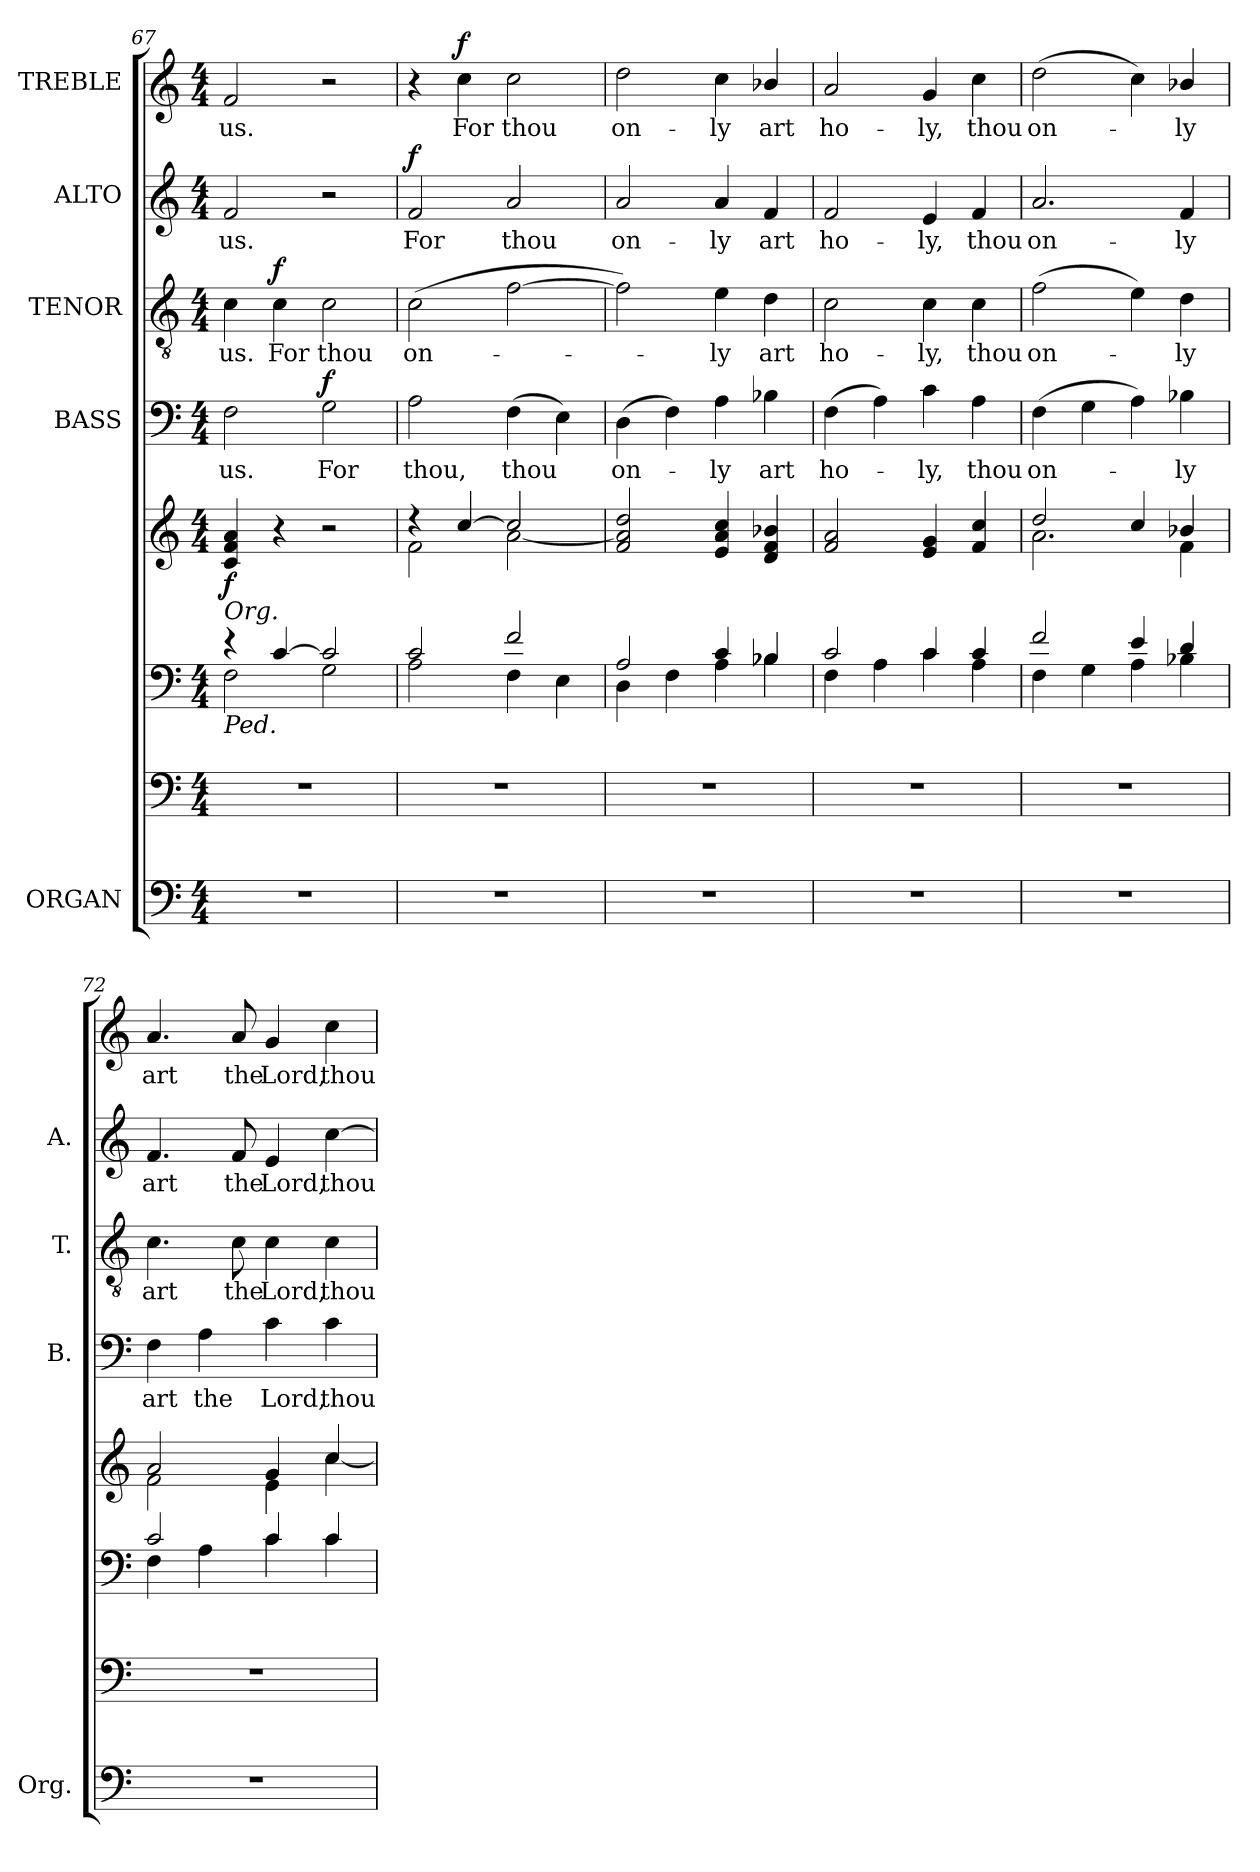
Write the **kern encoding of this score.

**kern	**kern	**kern	**kern	**dynam	**kern	**text	**dynam	**kern	**text	**dynam	**kern	**text	**dynam	**kern	**text	**dynam
*part5	*part5	*part5	*part5	*part5	*part4	*part4	*part4	*part3	*part3	*part3	*part2	*part2	*part2	*part1	*part1	*part1
*staff8	*staff7	*staff6	*staff5	*staff5/6/7/8	*staff4	*staff4	*staff4	*staff3	*staff3	*staff3	*staff2	*staff2	*staff2	*staff1	*staff1	*staff1
*I"ORGAN	*	*	*	*	*I"BASS	*	*	*I"TENOR	*	*	*I"ALTO	*	*	*I"TREBLE	*	*
*I'Org.	*	*	*	*	*I'B.	*	*	*I'T.	*	*	*I'A.	*	*	*	*	*
*clefF4	*clefF4	*clefF4	*clefG2	*	*clefF4	*	*	*clefGv2	*	*	*clefG2	*	*	*clefG2	*	*
*	*	*	*	*	*	*	*	*ITrd7c12	*	*	*	*	*	*	*	*
*k[]	*k[]	*k[]	*k[]	*	*k[]	*	*	*k[]	*	*	*k[]	*	*	*k[]	*	*
*C:	*C:	*C:	*C:	*	*C:	*	*	*C:	*	*	*C:	*	*	*C:	*	*
*M4/4	*M4/4	*M4/4	*M4/4	*	*M4/4	*	*	*M4/4	*	*	*M4/4	*	*	*M4/4	*	*
=67	=67	=67	=67	=67	=67	=67	=67	=67	=67	=67	=67	=67	=67	=67	=67	=67
*	*	*^	*	*	*	*	*	*	*	*	*	*	*	*	*	*
!	!	!	!	!	!	!	!LO:LY:b:color=#000000	!	!	!	!	!	!	!	!	!	!
!	!	!	!	!	!	!	!	!	!	!LO:LY:b:color=#000000	!	!	!	!	!	!	!
!	!	!	!	!	!	!	!	!	!	!	!	!	!LO:LY:b:color=#000000	!	!	!	!
!	!	!LO:TX:b:i:t=Ped.	!	!	!	!	!	!	!	!	!	!	!	!	!	!	!
!	!	!LO:TX:a:i:t=Org.	!	!	!	!	!	!	!	!	!	!	!	!	!	!	!
!	!	!	!	!	!	!	!	!	!	!	!	!	!	!	!	!LO:LY:b:color=#000000	!
1r	1r	4r	2Fi\	4ci/ 4fi 4ai	f	2Fi\	us.	.	4Ci\	us.	.	2fi/	us.	.	2fi/	us.	.
!	!	!	!	!	!	!	!	!	!	!LO:LY:b:color=#000000	!	!	!	!	!	!	!
.	.	[4ci/	.	4r	.	.	.	.	4Ci\	For	f	.	.	.	.	.	.
!	!	!	!	!	!	!	!LO:LY:b:color=#000000	!	!	!	!	!	!	!	!	!	!
!	!	!	!	!	!	!	!	!	!	!LO:LY:b:color=#000000	!	!	!	!	!	!	!
.	.	2ci/]	2Gi\	2r	.	2Gi\	For	f	2Ci\	thou	.	2r	.	.	2r	.	.
=68	=68	=68	=68	=68	=68	=68	=68	=68	=68	=68	=68	=68	=68	=68	=68	=68	=68
*	*	*	*	*^	*	*	*	*	*	*	*	*	*	*	*	*	*
!	!	!	!	!	!	!	!	!LO:LY:b:color=#000000	!	!	!	!	!	!	!	!	!	!
!	!	!	!	!	!	!	!	!	!	!	!LO:LY:b:color=#000000	!	!	!	!	!	!	!
!	!	!	!	!	!	!	!	!	!	!	!	!	!	!LO:LY:b:color=#000000	!	!	!	!
1r	1r	2ci/	2Ai\	4r	2fi\	.	2Ai\	thou,	.	(2Ci\	on-	.	2fi/	For	f	4r	.	.
!	!	!	!	!	!	!	!	!	!	!	!	!	!	!	!	!	!LO:LY:b:color=#000000	!
.	.	.	.	[4cci/	.	.	.	.	.	.	.	.	.	.	.	4cci\	For	f
!	!	!	!	!	!	!	!	!LO:LY:b:color=#000000	!	!	!	!	!	!	!	!	!	!
!	!	!	!	!	!	!	!	!	!	!	!	!	!	!LO:LY:b:color=#000000	!	!	!	!
!	!	!	!	!	!	!	!	!	!	!	!	!	!	!	!	!	!LO:LY:b:color=#000000	!
.	.	2fi/	4Fi\	2cci/]	[2ai\	.	(4Fi\	thou	.	[2Fi\	.	.	2ai/	thou	.	2cci\	thou	.
.	.	.	4Ei\	.	.	.	4Ei\)	.	.	.	.	.	.	.	.	.	.	.
*	*	*	*	*v	*v	*	*	*	*	*	*	*	*	*	*	*	*	*
=69	=69	=69	=69	=69	=69	=69	=69	=69	=69	=69	=69	=69	=69	=69	=69	=69	=69
!	!	!	!	!	!	!	!LO:LY:b:color=#000000	!	!	!	!	!	!	!	!	!	!
!	!	!	!	!	!	!	!	!	!	!	!	!	!LO:LY:b:color=#000000	!	!	!	!
!	!	!	!	!	!	!	!	!	!	!	!	!	!	!	!	!LO:LY:b:color=#000000	!
1r	1r	2Ai/	4Di\	2fi/ 2ai] 2ddi	.	(4Di\	on-	.	2Fi\])	.	.	2ai/	on-	.	2ddi\	on-	.
.	.	.	4Fi\	.	.	4Fi\)	.	.	.	.	.	.	.	.	.	.	.
!	!	!	!	!	!	!	!LO:LY:b:color=#000000	!	!	!	!	!	!	!	!	!	!
!	!	!	!	!	!	!	!	!	!	!LO:LY:b:color=#000000	!	!	!	!	!	!	!
!	!	!	!	!	!	!	!	!	!	!	!	!	!LO:LY:b:color=#000000	!	!	!	!
!	!	!	!	!	!	!	!	!	!	!	!	!	!	!	!	!LO:LY:b:color=#000000	!
.	.	4ci/	4Ai\	4ei/ 4ai 4cci	.	4Ai\	-ly	.	4Ei\	-ly	.	4ai/	-ly	.	4cci\	-ly	.
!	!	!	!	!	!	!	!LO:LY:b:color=#000000	!	!	!	!	!	!	!	!	!	!
!	!	!	!	!	!	!	!	!	!	!LO:LY:b:color=#000000	!	!	!	!	!	!	!
!	!	!	!	!	!	!	!	!	!	!	!	!	!LO:LY:b:color=#000000	!	!	!	!
!	!	!	!	!	!	!	!	!	!	!	!	!	!	!	!	!LO:LY:b:color=#000000	!
.	.	4B-i/	4B-i\	4di/ 4fi 4b-i	.	4B-i\	art	.	4Di\	art	.	4fi/	art	.	4b-i/	art	.
=70	=70	=70	=70	=70	=70	=70	=70	=70	=70	=70	=70	=70	=70	=70	=70	=70	=70
!	!	!	!	!	!	!	!LO:LY:b:color=#000000	!	!	!	!	!	!	!	!	!	!
!	!	!	!	!	!	!	!	!	!	!LO:LY:b:color=#000000	!	!	!	!	!	!	!
!	!	!	!	!	!	!	!	!	!	!	!	!	!LO:LY:b:color=#000000	!	!	!	!
!	!	!	!	!	!	!	!	!	!	!	!	!	!	!	!	!LO:LY:b:color=#000000	!
1r	1r	2ci/	4Fi\	2fi/ 2ai	.	(4Fi\	ho-	.	2Ci\	ho-	.	2fi/	ho-	.	2ai/	ho-	.
.	.	.	4Ai\	.	.	4Ai\)	.	.	.	.	.	.	.	.	.	.	.
!	!	!	!	!	!	!	!LO:LY:b:color=#000000	!	!	!	!	!	!	!	!	!	!
!	!	!	!	!	!	!	!	!	!	!LO:LY:b:color=#000000	!	!	!	!	!	!	!
!	!	!	!	!	!	!	!	!	!	!	!	!	!LO:LY:b:color=#000000	!	!	!	!
!	!	!	!	!	!	!	!	!	!	!	!	!	!	!	!	!LO:LY:b:color=#000000	!
.	.	4ci/	4ci\	4ei/ 4gi	.	4ci\	-ly,	.	4Ci\	-ly,	.	4ei/	-ly,	.	4gi/	-ly,	.
!	!	!	!	!	!	!	!LO:LY:b:color=#000000	!	!	!	!	!	!	!	!	!	!
!	!	!	!	!	!	!	!	!	!	!LO:LY:b:color=#000000	!	!	!	!	!	!	!
!	!	!	!	!	!	!	!	!	!	!	!	!	!LO:LY:b:color=#000000	!	!	!	!
!	!	!	!	!	!	!	!	!	!	!	!	!	!	!	!	!LO:LY:b:color=#000000	!
.	.	4ci/	4Ai\	4fi/ 4cci	.	4Ai\	thou	.	4Ci\	thou	.	4fi/	thou	.	4cci\	thou	.
!!LO:PB:g=z
=71	=71	=71	=71	=71	=71	=71	=71	=71	=71	=71	=71	=71	=71	=71	=71	=71	=71
*	*	*	*	*^	*	*	*	*	*	*	*	*	*	*	*	*	*
!	!	!	!	!	!	!	!	!LO:LY:b:color=#000000	!	!	!	!	!	!	!	!	!	!
!	!	!	!	!	!	!	!	!	!	!	!LO:LY:b:color=#000000	!	!	!	!	!	!	!
!	!	!	!	!	!	!	!	!	!	!	!	!	!	!LO:LY:b:color=#000000	!	!	!	!
!	!	!	!	!	!	!	!	!	!	!	!	!	!	!	!	!	!LO:LY:b:color=#000000	!
1r	1r	2fi/	4Fi\	2ddi/	2.ai\	.	(4Fi\	on-	.	(2Fi\	on-	.	2.ai/	on-	.	(2ddi\	on-	.
.	.	.	4Gi\	.	.	.	4Gi\	.	.	.	.	.	.	.	.	.	.	.
.	.	4ei/	4Ai\	4cci/	.	.	4Ai\)	.	.	4Ei\)	.	.	.	.	.	4cci\)	.	.
!	!	!	!	!	!	!	!	!LO:LY:b:color=#000000	!	!	!	!	!	!	!	!	!	!
!	!	!	!	!	!	!	!	!	!	!	!LO:LY:b:color=#000000	!	!	!	!	!	!	!
!	!	!	!	!	!	!	!	!	!	!	!	!	!	!LO:LY:b:color=#000000	!	!	!	!
!	!	!	!	!	!	!	!	!	!	!	!	!	!	!	!	!	!LO:LY:b:color=#000000	!
.	.	4di/	4B-i\	4b-i/	4fi\	.	4B-i\	-ly	.	4Di\	-ly	.	4fi/	-ly	.	4b-i/	-ly	.
=72	=72	=72	=72	=72	=72	=72	=72	=72	=72	=72	=72	=72	=72	=72	=72	=72	=72	=72
!	!	!	!	!	!	!	!	!LO:LY:b:color=#000000	!	!	!	!	!	!	!	!	!	!
!	!	!	!	!	!	!	!	!	!	!	!LO:LY:b:color=#000000	!	!	!	!	!	!	!
!	!	!	!	!	!	!	!	!	!	!	!	!	!	!LO:LY:b:color=#000000	!	!	!	!
!	!	!	!	!	!	!	!	!	!	!	!	!	!	!	!	!	!LO:LY:b:color=#000000	!
1r	1r	2ci/	4Fi\	2ai/	2fi\	.	4Fi\	art	.	4.Ci\	art	.	4.fi/	art	.	4.ai/	art	.
!	!	!	!	!	!	!	!	!LO:LY:b:color=#000000	!	!	!	!	!	!	!	!	!	!
.	.	.	4Ai\	.	.	.	4Ai\	the	.	.	.	.	.	.	.	.	.	.
!	!	!	!	!	!	!	!	!	!	!	!LO:LY:b:color=#000000	!	!	!	!	!	!	!
!	!	!	!	!	!	!	!	!	!	!	!	!	!	!LO:LY:b:color=#000000	!	!	!	!
!	!	!	!	!	!	!	!	!	!	!	!	!	!	!	!	!	!LO:LY:b:color=#000000	!
.	.	.	.	.	.	.	.	.	.	8Ci\	the	.	8fi/	the	.	8ai/	the	.
!	!	!	!	!	!	!	!	!LO:LY:b:color=#000000	!	!	!	!	!	!	!	!	!	!
!	!	!	!	!	!	!	!	!	!	!	!LO:LY:b:color=#000000	!	!	!	!	!	!	!
!	!	!	!	!	!	!	!	!	!	!	!	!	!	!LO:LY:b:color=#000000	!	!	!	!
!	!	!	!	!	!	!	!	!	!	!	!	!	!	!	!	!	!LO:LY:b:color=#000000	!
.	.	4ci/	4ci\	4gi/	4ei\	.	4ci\	Lord,	.	4Ci\	Lord,	.	4ei/	Lord,	.	4gi/	Lord,	.
!	!	!	!	!	!	!	!	!LO:LY:b:color=#000000	!	!	!	!	!	!	!	!	!	!
!	!	!	!	!	!	!	!	!	!	!	!LO:LY:b:color=#000000	!	!	!	!	!	!	!
!	!	!	!	!	!	!	!	!	!	!	!	!	!	!LO:LY:b:color=#000000	!	!	!	!
!	!	!	!	!	!	!	!	!	!	!	!	!	!	!	!	!	!LO:LY:b:color=#000000	!
.	.	4ci/	4ci\	4cci/	[4cci\	.	4ci\	thou	.	4Ci\	thou	.	[4cci\	thou	.	4cci\	thou	.
*	*	*v	*v	*	*	*	*	*	*	*	*	*	*	*	*	*	*	*
*	*	*	*v	*v	*	*	*	*	*	*	*	*	*	*	*	*	*
=	=	=	=	=	=	=	=	=	=	=	=	=	=	=	=	=
*-	*-	*-	*-	*-	*-	*-	*-	*-	*-	*-	*-	*-	*-	*-	*-	*-
